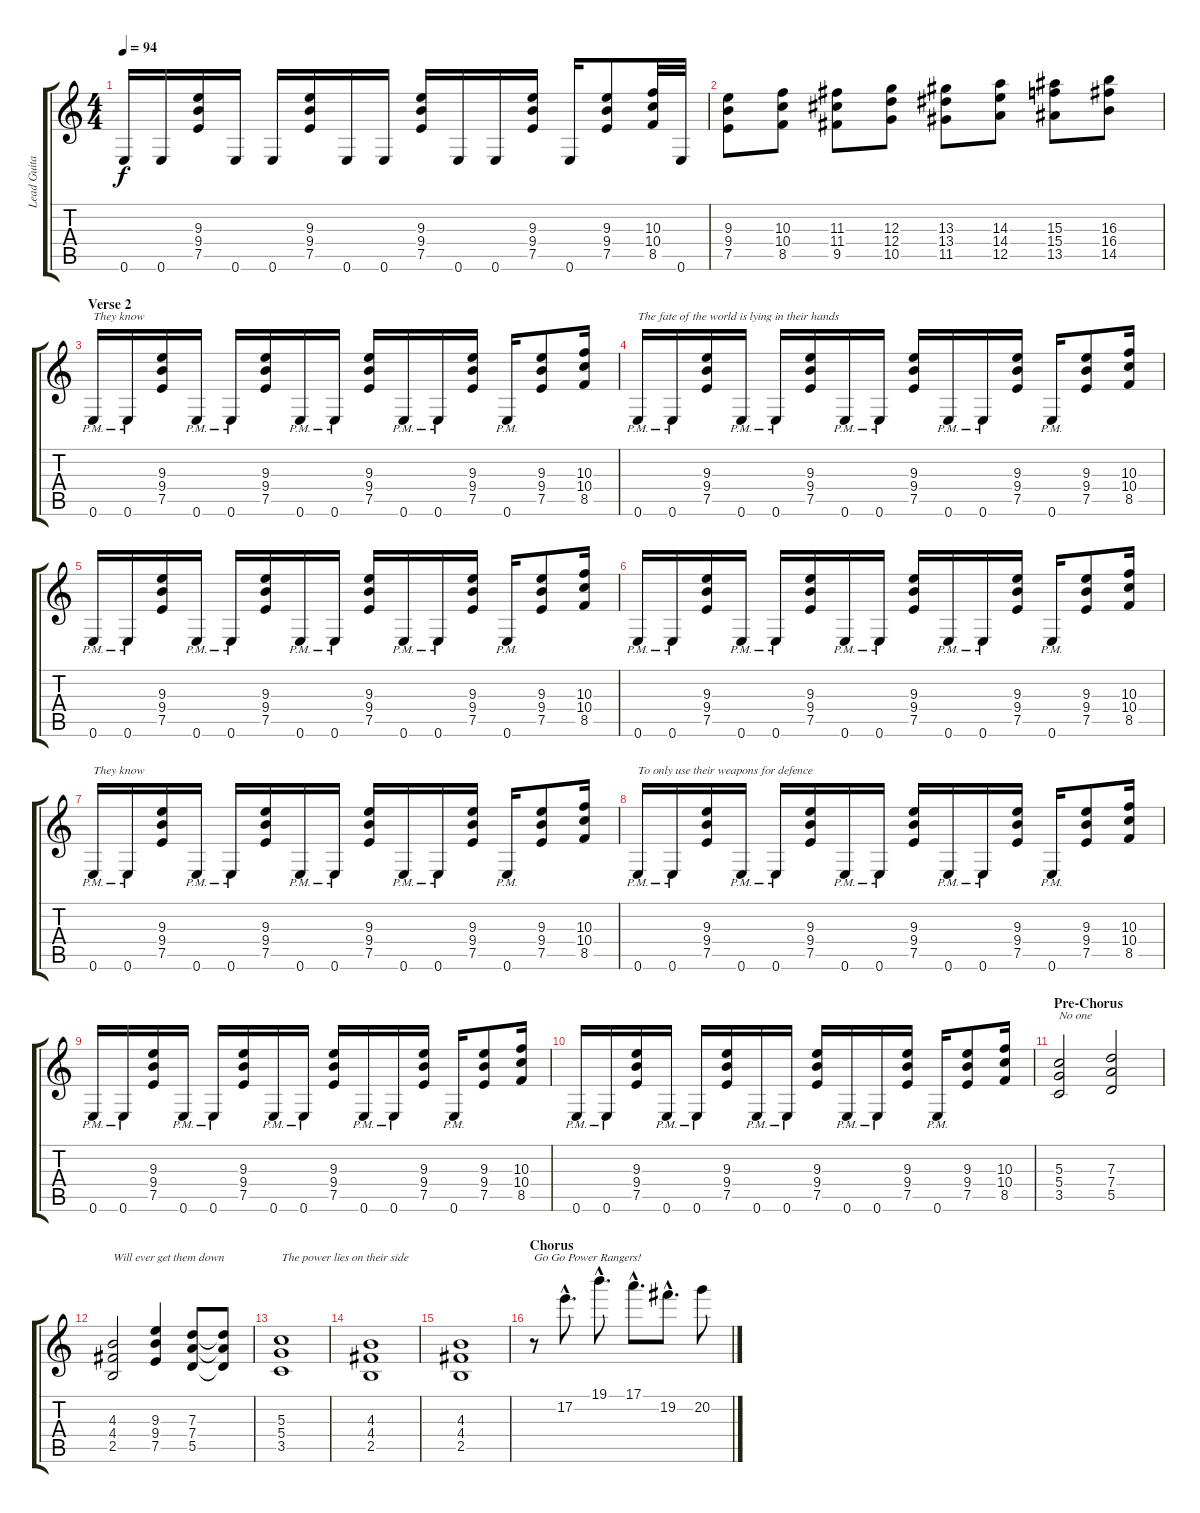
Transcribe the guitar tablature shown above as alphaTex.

\track ("Lead Guitar" "Lead Guita") {instrument distortionguitar}
\staff {score tabs}
\tuning (E4 B3 G3 D3 A2 E2) {hide}
\ts (4 4)
\tempo 94
\clef g2
\ks c
0.6.16{dy f} 0.6.16 (9.3 9.4 7.5).16 0.6.16 0.6.16 (9.3 9.4 7.5).16 0.6.16 0.6.16 (9.3 9.4 7.5).16 0.6.16 0.6.16 (9.3 9.4 7.5).16 0.6.16 (9.3 9.4 7.5).8 (10.3 10.4 8.5).32 0.6.32 |
(9.3 9.4 7.5).8 (10.3 10.4 8.5).8 (11.3 11.4 9.5).8 (12.3 12.4 10.5).8 (13.3 13.4 11.5).8 (14.3 14.4 12.5).8 (15.3 15.4 13.5).8 (16.3 16.4 14.5).8 |
\section ("" "Verse 2")
0.6{pm}.16{txt "They know"} 0.6{pm}.16 (9.3 9.4 7.5).16 0.6{pm}.16 0.6{pm}.16 (9.3 9.4 7.5).16 0.6{pm}.16 0.6{pm}.16 (9.3 9.4 7.5).16 0.6{pm}.16 0.6{pm}.16 (9.3 9.4 7.5).16 0.6{pm}.16 (9.3 9.4 7.5).8 (10.3 10.4 8.5).16 |
0.6{pm}.16{txt "The fate of the world is lying in their hands"} 0.6{pm}.16 (9.3 9.4 7.5).16 0.6{pm}.16 0.6{pm}.16 (9.3 9.4 7.5).16 0.6{pm}.16 0.6{pm}.16 (9.3 9.4 7.5).16 0.6{pm}.16 0.6{pm}.16 (9.3 9.4 7.5).16 0.6{pm}.16 (9.3 9.4 7.5).8 (10.3 10.4 8.5).16 |
0.6{pm}.16 0.6{pm}.16 (9.3 9.4 7.5).16 0.6{pm}.16 0.6{pm}.16 (9.3 9.4 7.5).16 0.6{pm}.16 0.6{pm}.16 (9.3 9.4 7.5).16 0.6{pm}.16 0.6{pm}.16 (9.3 9.4 7.5).16 0.6{pm}.16 (9.3 9.4 7.5).8 (10.3 10.4 8.5).16 |
0.6{pm}.16 0.6{pm}.16 (9.3 9.4 7.5).16 0.6{pm}.16 0.6{pm}.16 (9.3 9.4 7.5).16 0.6{pm}.16 0.6{pm}.16 (9.3 9.4 7.5).16 0.6{pm}.16 0.6{pm}.16 (9.3 9.4 7.5).16 0.6{pm}.16 (9.3 9.4 7.5).8 (10.3 10.4 8.5).16 |
0.6{pm}.16{txt "They know"} 0.6{pm}.16 (9.3 9.4 7.5).16 0.6{pm}.16 0.6{pm}.16 (9.3 9.4 7.5).16 0.6{pm}.16 0.6{pm}.16 (9.3 9.4 7.5).16 0.6{pm}.16 0.6{pm}.16 (9.3 9.4 7.5).16 0.6{pm}.16 (9.3 9.4 7.5).8 (10.3 10.4 8.5).16 |
0.6{pm}.16{txt "To only use their weapons for defence"} 0.6{pm}.16 (9.3 9.4 7.5).16 0.6{pm}.16 0.6{pm}.16 (9.3 9.4 7.5).16 0.6{pm}.16 0.6{pm}.16 (9.3 9.4 7.5).16 0.6{pm}.16 0.6{pm}.16 (9.3 9.4 7.5).16 0.6{pm}.16 (9.3 9.4 7.5).8 (10.3 10.4 8.5).16 |
0.6{pm}.16 0.6{pm}.16 (9.3 9.4 7.5).16 0.6{pm}.16 0.6{pm}.16 (9.3 9.4 7.5).16 0.6{pm}.16 0.6{pm}.16 (9.3 9.4 7.5).16 0.6{pm}.16 0.6{pm}.16 (9.3 9.4 7.5).16 0.6{pm}.16 (9.3 9.4 7.5).8 (10.3 10.4 8.5).16 |
0.6{pm}.16 0.6{pm}.16 (9.3 9.4 7.5).16 0.6{pm}.16 0.6{pm}.16 (9.3 9.4 7.5).16 0.6{pm}.16 0.6{pm}.16 (9.3 9.4 7.5).16 0.6{pm}.16 0.6{pm}.16 (9.3 9.4 7.5).16 0.6{pm}.16 (9.3 9.4 7.5).8 (10.3 10.4 8.5).16 |
\section ("" "Pre-Chorus")
(5.3 5.4 3.5).2{txt "No one"} (7.3 7.4 5.5).2 |
(4.3 4.4 2.5).2{txt "Will ever get them down"} (9.3 9.4 7.5).4 (7.3 7.4 5.5).8 (7.3{t} 7.4{t} 5.5{t}).8 |
(5.3 5.4 3.5).1{txt "The power lies on their side"} |
(4.3 4.4 2.5).1 |
(4.3 4.4 2.5).1 |
\section ("" "Chorus")
r.8{txt "Go Go Power Rangers!" volume 12} 17.2{hac}.8{d} 19.1{hac}.8{d} 17.1{hac}.8{d} 19.2{hac}.8{d} 20.2.8
